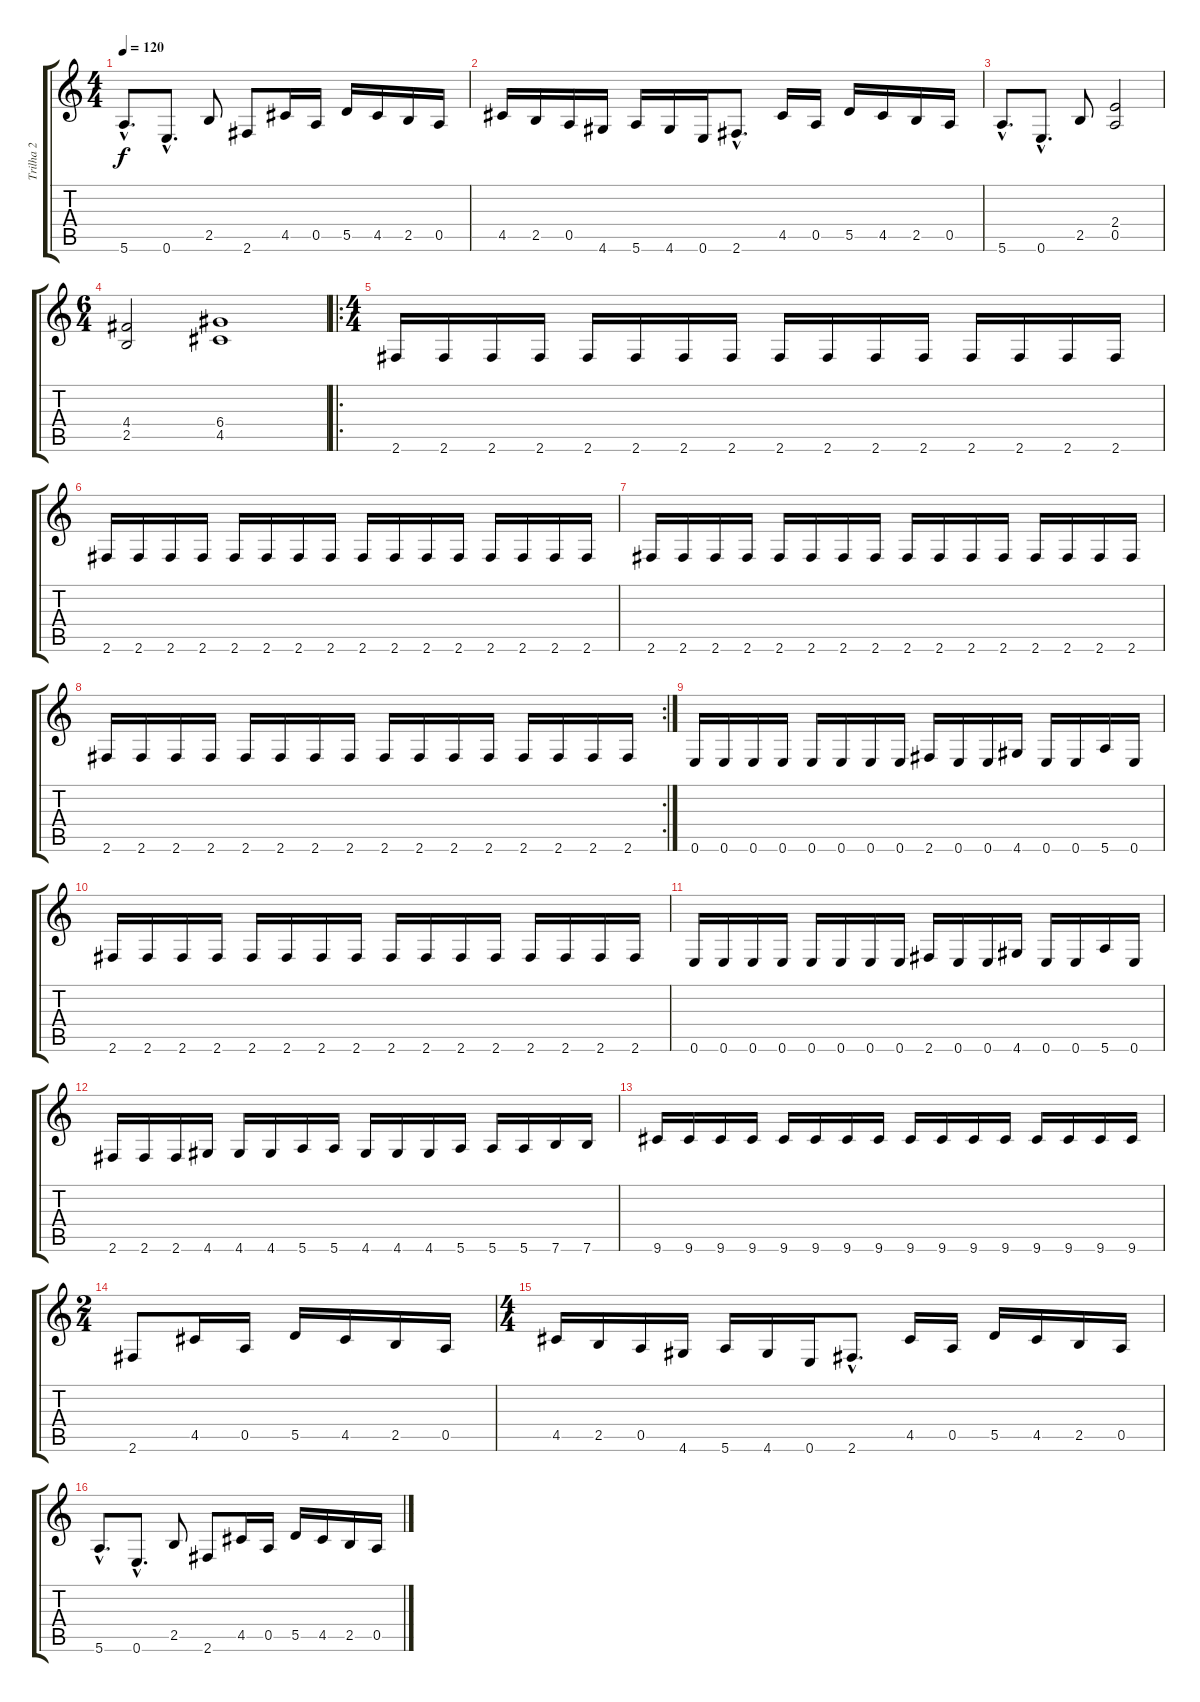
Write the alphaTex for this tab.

\track ("Trilha 2" "Trilha 2") {instrument distortionguitar}
\staff {score tabs}
\tuning (E4 B3 G3 D3 A2 E2) {hide}
\ts (4 4)
\tempo 120
\clef g2
\ks c
5.6{hac}.8{d dy f} 0.6{hac}.8{d} 2.5.8 2.6.8 4.5.16 0.5.16 5.5.16 4.5.16 2.5.16 0.5.16 |
4.5.16 2.5.16 0.5.16 4.6.16 5.6.16 4.6.16 0.6.16 2.6{hac}.8{d} 4.5.16 0.5.16 5.5.16 4.5.16 2.5.16 0.5.16 |
5.6{hac}.8{d} 0.6{hac}.8{d} 2.5.8 (2.4 0.5).2 |
\ts (6 4)
(4.4 2.5).2 (6.4 4.5).1 |
\ro
\ts (4 4)
2.6.16 2.6.16 2.6.16 2.6.16 2.6.16 2.6.16 2.6.16 2.6.16 2.6.16 2.6.16 2.6.16 2.6.16 2.6.16 2.6.16 2.6.16 2.6.16 |
2.6.16 2.6.16 2.6.16 2.6.16 2.6.16 2.6.16 2.6.16 2.6.16 2.6.16 2.6.16 2.6.16 2.6.16 2.6.16 2.6.16 2.6.16 2.6.16 |
2.6.16 2.6.16 2.6.16 2.6.16 2.6.16 2.6.16 2.6.16 2.6.16 2.6.16 2.6.16 2.6.16 2.6.16 2.6.16 2.6.16 2.6.16 2.6.16 |
\rc 2
2.6.16 2.6.16 2.6.16 2.6.16 2.6.16 2.6.16 2.6.16 2.6.16 2.6.16 2.6.16 2.6.16 2.6.16 2.6.16 2.6.16 2.6.16 2.6.16 |
0.6.16 0.6.16 0.6.16 0.6.16 0.6.16 0.6.16 0.6.16 0.6.16 2.6.16 0.6.16 0.6.16 4.6.16 0.6.16 0.6.16 5.6.16 0.6.16 |
2.6.16 2.6.16 2.6.16 2.6.16 2.6.16 2.6.16 2.6.16 2.6.16 2.6.16 2.6.16 2.6.16 2.6.16 2.6.16 2.6.16 2.6.16 2.6.16 |
0.6.16 0.6.16 0.6.16 0.6.16 0.6.16 0.6.16 0.6.16 0.6.16 2.6.16 0.6.16 0.6.16 4.6.16 0.6.16 0.6.16 5.6.16 0.6.16 |
2.6.16 2.6.16 2.6.16 4.6.16 4.6.16 4.6.16 5.6.16 5.6.16 4.6.16 4.6.16 4.6.16 5.6.16 5.6.16 5.6.16 7.6.16 7.6.16 |
9.6.16 9.6.16 9.6.16 9.6.16 9.6.16 9.6.16 9.6.16 9.6.16 9.6.16 9.6.16 9.6.16 9.6.16 9.6.16 9.6.16 9.6.16 9.6.16 |
\ts (2 4)
2.6.8 4.5.16 0.5.16 5.5.16 4.5.16 2.5.16 0.5.16 |
\ts (4 4)
4.5.16 2.5.16 0.5.16 4.6.16 5.6.16 4.6.16 0.6.16 2.6{hac}.8{d} 4.5.16 0.5.16 5.5.16 4.5.16 2.5.16 0.5.16 |
5.6{hac}.8{d} 0.6{hac}.8{d} 2.5.8 2.6.8 4.5.16 0.5.16 5.5.16 4.5.16 2.5.16 0.5.16
